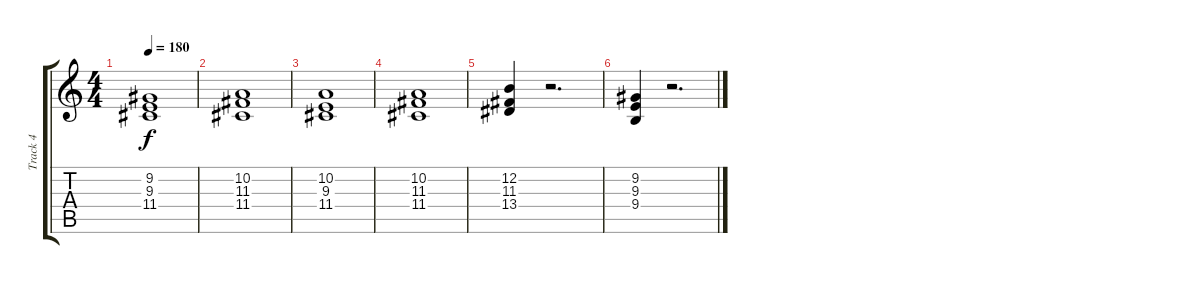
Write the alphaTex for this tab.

\track ("Track 4" "Track 4") {instrument stringensemble1}
\staff {score tabs}
\tuning (E4 B3 G3 D3 A2 E2) {hide}
\ts (4 4)
\tempo 180
\clef g2
\ks c
(9.2 9.3 11.4).1{dy f} |
(10.2 11.3 11.4).1 |
(10.2 9.3 11.4).1 |
(10.2 11.3 11.4).1 |
(12.2 11.3 13.4).4 r.2{d} |
(9.2 9.3 9.4).4 r.2{d}
